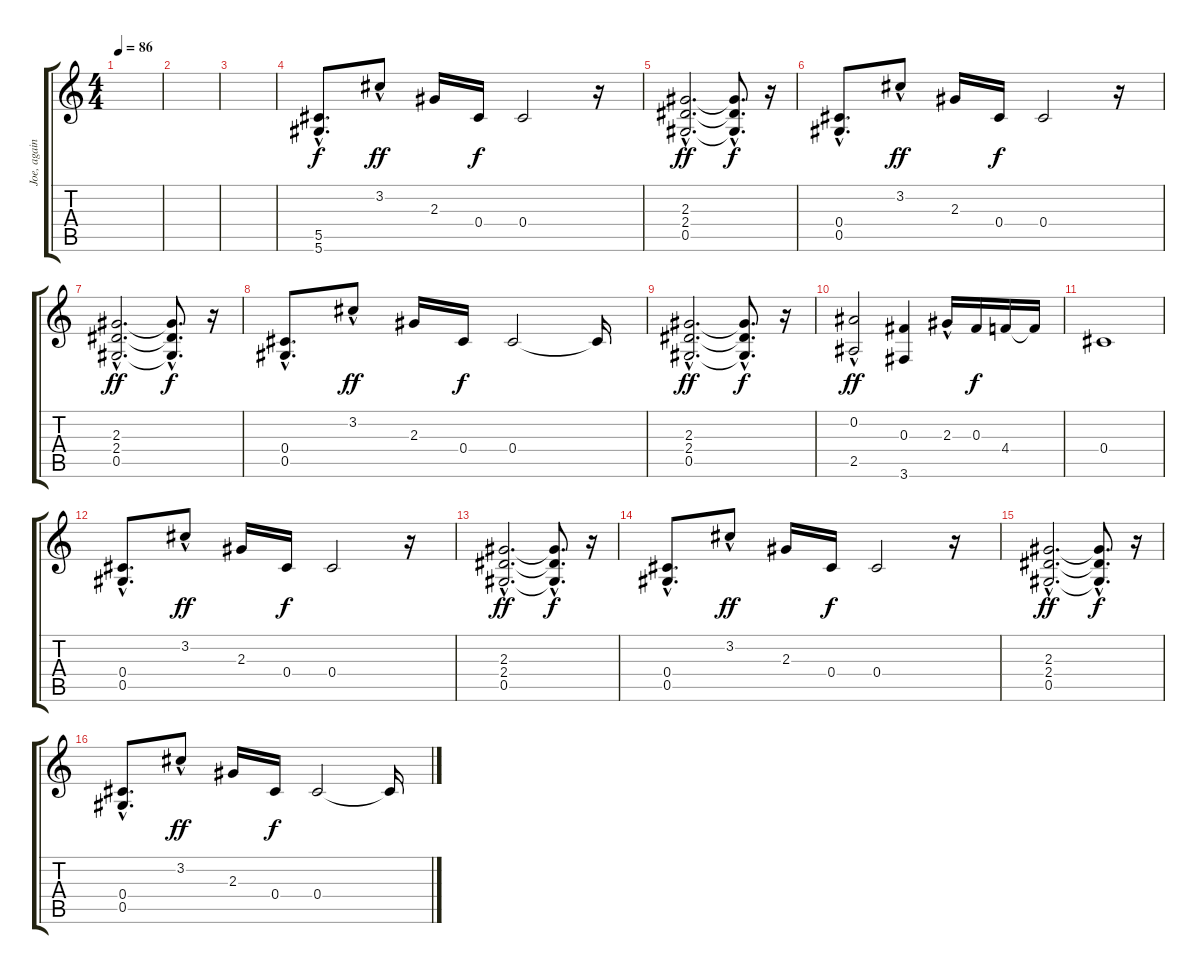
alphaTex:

\track ("Joe, again" "Joe, again") {instrument overdrivenguitar}
\staff {score tabs}
\tuning (Eb4 Bb3 Gb3 Db3 Ab2 Eb2) {hide}
\ts (4 4)
\tempo 86
\clef g2
\ks c
|
|
|
(5.5{hac} 5.6{hac}).8{d} 3.2{hac}.8{dy ff} 2.3.16 0.4.16{dy f} 0.4.2 r.16 |
(2.3{hac} 2.4{hac} 0.5{hac}).2{d dy ff} (2.3{hac t} 2.4{hac t} 0.5{hac t}).8{d dy f} r.16 |
(0.4{hac} 0.5{hac}).8{d} 3.2{hac}.8{dy ff} 2.3.16 0.4.16{dy f} 0.4.2 r.16 |
(2.3{hac} 2.4{hac} 0.5{hac}).2{d dy ff} (2.3{hac t} 2.4{hac t} 0.5{hac t}).8{d dy f} r.16 |
(0.4{hac} 0.5{hac}).8{d} 3.2{hac}.8{dy ff} 2.3.16 0.4.16{dy f} 0.4.2 0.4{t}.16 |
(2.3{hac} 2.4{hac} 0.5{hac}).2{d dy ff} (2.3{hac t} 2.4{hac t} 0.5{hac t}).8{d dy f} r.16 |
(0.2{hac} 2.5).2{dy ff} (0.3 3.6).4 2.3{hac}.16 0.3.16{dy f} 4.4.16 4.4{t}.16 |
0.4.1 |
(0.4{hac} 0.5{hac}).8{d} 3.2{hac}.8{dy ff} 2.3.16 0.4.16{dy f} 0.4.2 r.16 |
(2.3{hac} 2.4{hac} 0.5{hac}).2{d dy ff} (2.3{hac t} 2.4{hac t} 0.5{hac t}).8{d dy f} r.16 |
(0.4{hac} 0.5{hac}).8{d} 3.2{hac}.8{dy ff} 2.3.16 0.4.16{dy f} 0.4.2 r.16 |
(2.3{hac} 2.4{hac} 0.5{hac}).2{d dy ff} (2.3{hac t} 2.4{hac t} 0.5{hac t}).8{d dy f} r.16 |
(0.4{hac} 0.5{hac}).8{d} 3.2{hac}.8{dy ff} 2.3.16 0.4.16{dy f} 0.4.2 0.4{t}.16
